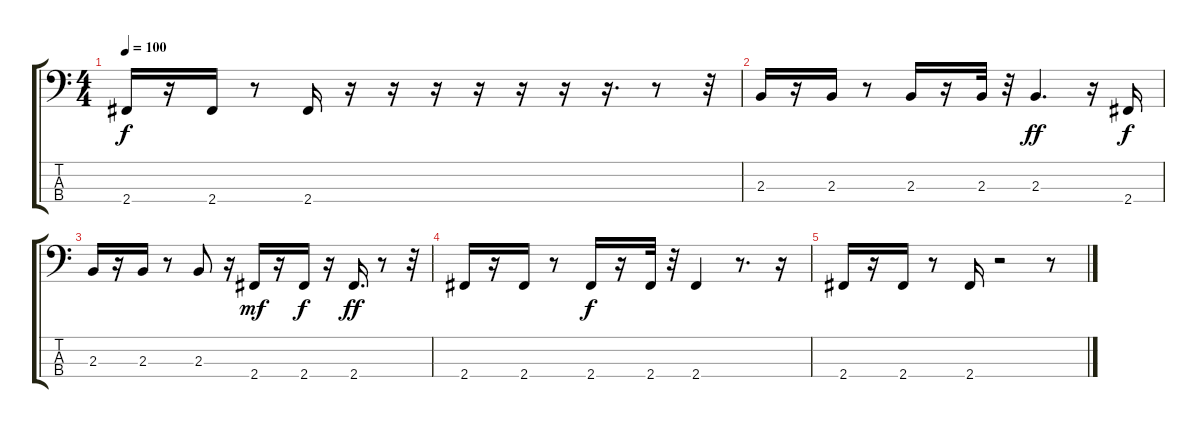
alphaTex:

\track "" {instrument fretlessbass}
\staff {score tabs}
\tuning (G2 D2 A1 E1) {hide}
\ts (4 4)
\tempo 100
\clef f4
\ks c
2.4.16{dy f} r.16 2.4.16 r.8 2.4.16 r.16 r.16 r.16 r.16 r.16 r.16 r.16{d} r.8 r.32 |
2.3.16 r.16 2.3.16 r.8 2.3.16 r.16 2.3.32 r.32 2.3.4{d dy ff} r.16 2.4.16{dy f} |
2.3.16 r.16 2.3.16 r.8 2.3.8 r.16 2.4.16{dy mf} r.16 2.4.16{dy f} r.16 2.4.16{d dy ff} r.8 r.32 |
2.4.16 r.16 2.4.16 r.8 2.4.16{dy f} r.16 2.4.32 r.32 2.4.4 r.8{d} r.16 |
2.4.16 r.16 2.4.16 r.8 2.4.16 r.2 r.8
